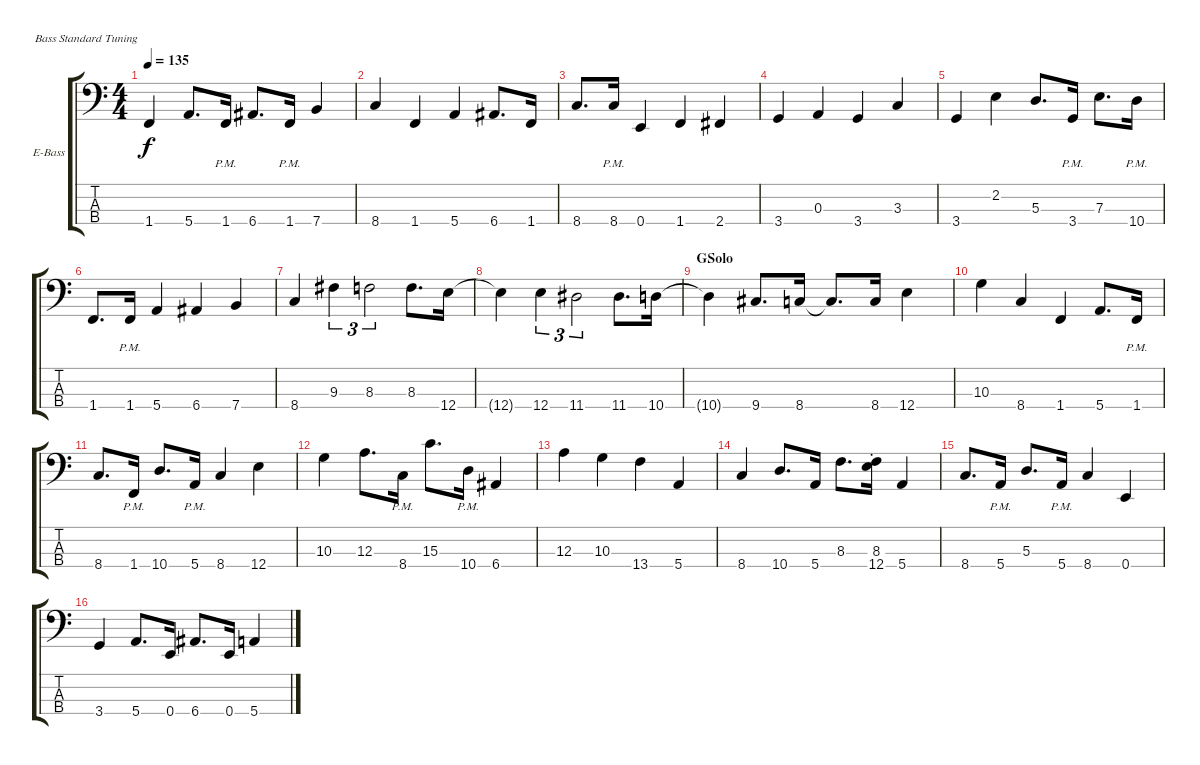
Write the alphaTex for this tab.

\bracketExtendMode groupsimilarinstruments
\firstSystemTrackNameOrientation horizontal
\otherSystemsTrackNameOrientation horizontal
\track ("Bass" "E-Bass") {instrument electricbassfinger}
\staff {score tabs}
\tuning (G2 D2 A1 E1)
\ts (4 4)
\tempo 135
\clef f4
\ks c
1.4.4{dy f} 5.4.8{d} 1.4{pm}.16 6.4.8{d} 1.4{pm}.16 7.4.4 |
8.4.4 1.4.4 5.4.4 6.4.8{d} 1.4.16 |
8.4.8{d} 8.4{pm}.16 0.4.4 1.4.4 2.4.4 |
3.4.4 0.3.4 3.4.4 3.3.4 |
3.4.4 2.2.4 5.3.8{d} 3.4{pm}.16 7.3.8{d} 10.4{pm}.16 |
1.4.8{d} 1.4{pm}.16 5.4.4 6.4.4 7.4.4 |
8.4.4 9.3.4{tu (3 2)} 8.3.2{tu (3 2)} 8.3.8{d} 12.4.16 |
12.4{t}.4 12.4.4{tu (3 2)} 11.4.2{tu (3 2)} 11.4.8{d} 10.4.16 |
\section ("" "GSolo")
10.4{t}.4 9.4.8{d} 8.4.16 8.4{t}.8{d} 8.4.16 12.4.4 |
10.3.4 8.4.4 1.4.4 5.4.8{d} 1.4{pm}.16 |
8.4.8{d} 1.4{pm}.16 10.4.8{d} 5.4{pm}.16 8.4.4 12.4.4 |
10.3.4 12.3.8{d} 8.4{pm}.16 15.3.8{d} 10.4{pm}.16 6.4.4 |
12.3.4 10.3.4 13.4.4 5.4.4 |
8.4.4 10.4.8{d} 5.4.16 8.3.8{d} (8.3 12.4{st}).16 5.4.4 |
8.4.8{d} 5.4{pm}.16 5.3.8{d} 5.4{pm}.16 8.4.4 0.4.4 |
3.4.4 5.4.8{d} 0.4.16 6.4.8{d} 0.4.16 5.4.4
